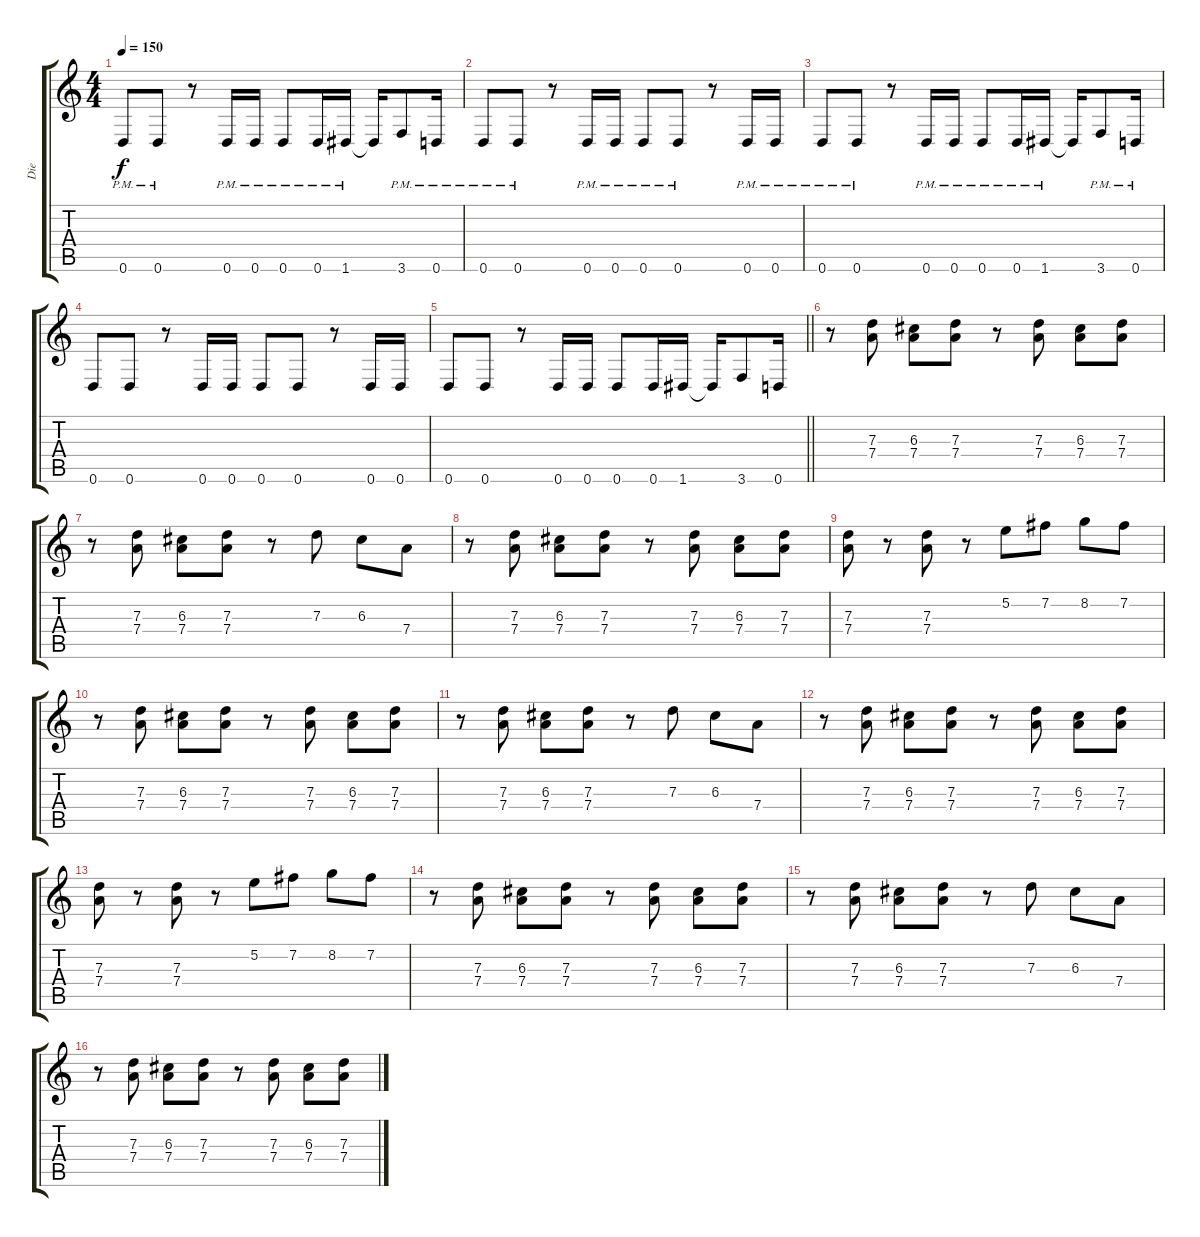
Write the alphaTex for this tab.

\track ("Die" "Die") {instrument distortionguitar}
\staff {score tabs}
\tuning (E4 B3 G3 D3 A2 D2) {hide}
\ts (4 4)
\tempo 150
\clef g2
\ks c
0.6{pm}.8{dy f} 0.6{pm}.8 r.8 0.6{pm}.16 0.6{pm}.16 0.6{pm}.8 0.6{pm}.16 1.6{pm}.16 1.6{t}.16 3.6{pm}.8 0.6{pm}.16 |
0.6{pm}.8 0.6{pm}.8 r.8 0.6{pm}.16 0.6{pm}.16 0.6{pm}.8 0.6{pm}.8 r.8 0.6{pm}.16 0.6{pm}.16 |
0.6{pm}.8 0.6{pm}.8 r.8 0.6{pm}.16 0.6{pm}.16 0.6{pm}.8 0.6{pm}.16 1.6{pm}.16 1.6{t}.16 3.6{pm}.8 0.6{pm}.16 |
0.6.8 0.6.8 r.8 0.6.16 0.6.16 0.6.8 0.6.8 r.8 0.6.16 0.6.16 |
\barLineRight lightlight
0.6.8 0.6.8 r.8 0.6.16 0.6.16 0.6.8 0.6.16 1.6.16 1.6{t}.16 3.6.8 0.6.16 |
r.8 (7.3 7.4).8 (6.3 7.4).8 (7.3 7.4).8 r.8 (7.3 7.4).8 (6.3 7.4).8 (7.3 7.4).8 |
r.8 (7.3 7.4).8 (6.3 7.4).8 (7.3 7.4).8 r.8 7.3.8 6.3.8 7.4.8 |
r.8 (7.3 7.4).8 (6.3 7.4).8 (7.3 7.4).8 r.8 (7.3 7.4).8 (6.3 7.4).8 (7.3 7.4).8 |
(7.3 7.4).8 r.8 (7.3 7.4).8 r.8 5.2.8 7.2.8 8.2.8 7.2.8 |
r.8 (7.3 7.4).8 (6.3 7.4).8 (7.3 7.4).8 r.8 (7.3 7.4).8 (6.3 7.4).8 (7.3 7.4).8 |
r.8 (7.3 7.4).8 (6.3 7.4).8 (7.3 7.4).8 r.8 7.3.8 6.3.8 7.4.8 |
r.8 (7.3 7.4).8 (6.3 7.4).8 (7.3 7.4).8 r.8 (7.3 7.4).8 (6.3 7.4).8 (7.3 7.4).8 |
(7.3 7.4).8 r.8 (7.3 7.4).8 r.8 5.2.8 7.2.8 8.2.8 7.2.8 |
r.8 (7.3 7.4).8 (6.3 7.4).8 (7.3 7.4).8 r.8 (7.3 7.4).8 (6.3 7.4).8 (7.3 7.4).8 |
r.8 (7.3 7.4).8 (6.3 7.4).8 (7.3 7.4).8 r.8 7.3.8 6.3.8 7.4.8 |
r.8 (7.3 7.4).8 (6.3 7.4).8 (7.3 7.4).8 r.8 (7.3 7.4).8 (6.3 7.4).8 (7.3 7.4).8
